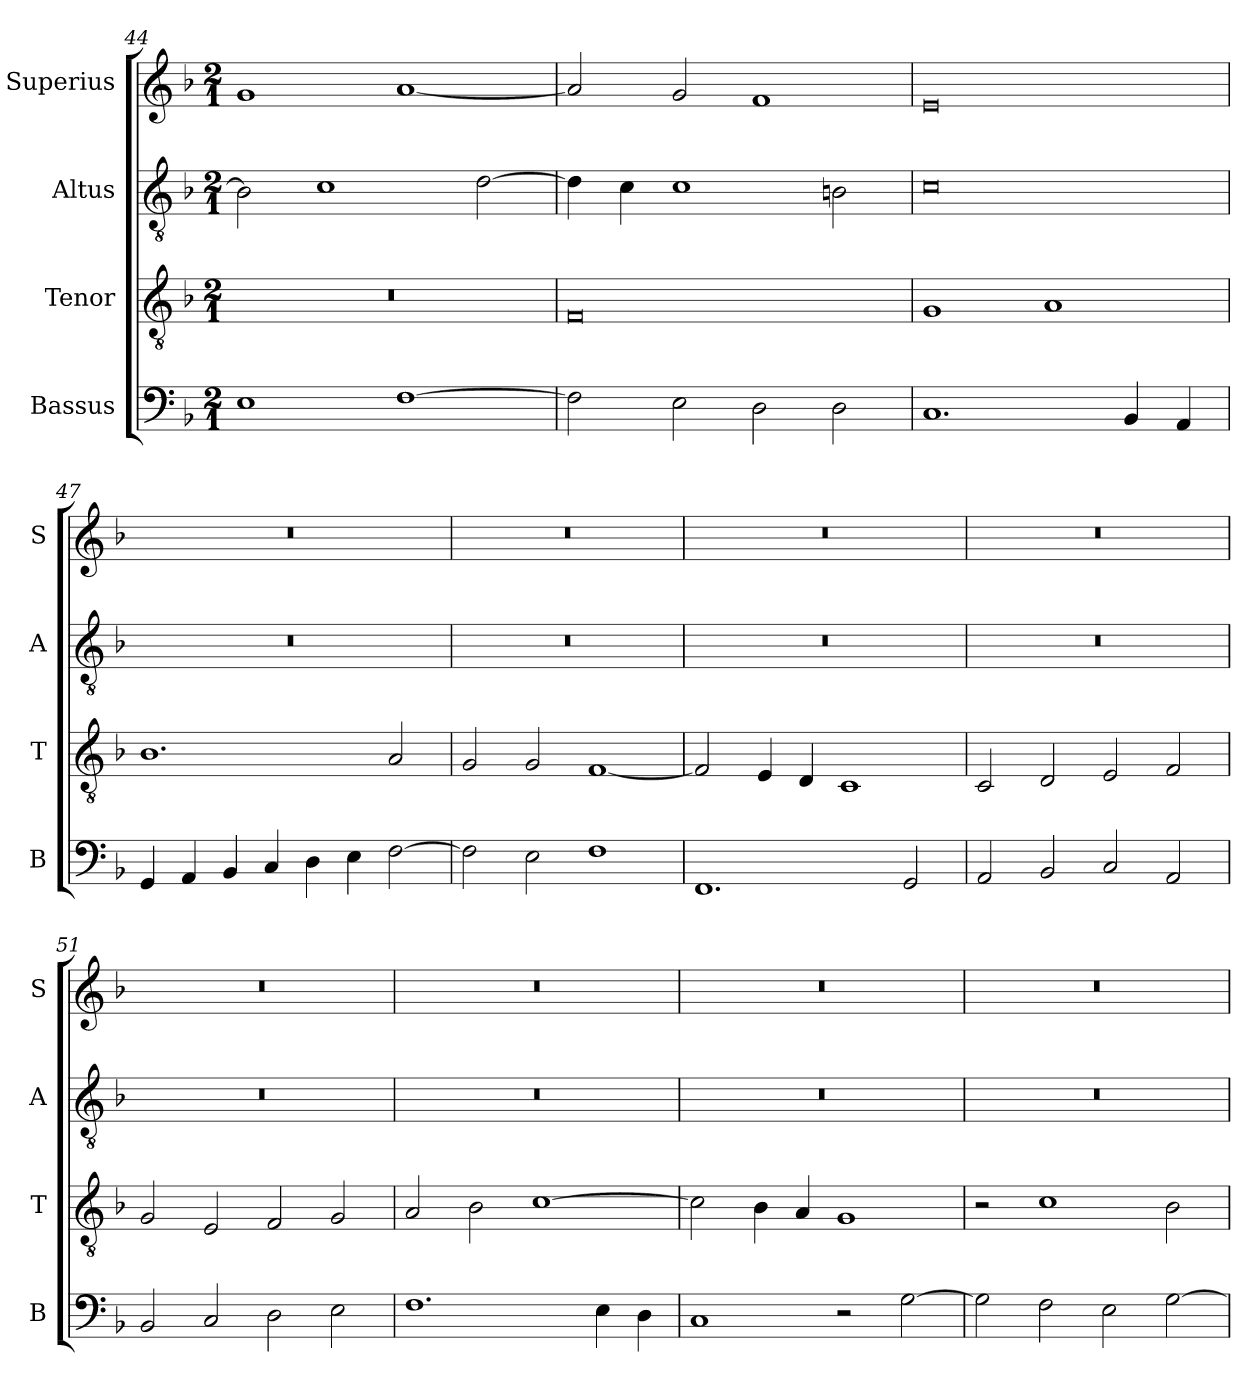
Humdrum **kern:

**kern	**kern	**kern	**kern
*part4	*part3	*part2	*part1
*staff4	*staff3	*staff2	*staff1
*I"Bassus	*I"Tenor	*I"Altus	*I"Superius
*I'B	*I'T	*I'A	*I'S
*clefF4	*clefGv2	*clefGv2	*clefG2
*k[b-]	*k[b-]	*k[b-]	*k[b-]
*F:	*F:	*F:	*F:
*M2/1	*M2/1	*M2/1	*M2/1
=44	=44	=44	=44
1E	0r	2B-]	1g
.	.	1c	.
[1F	.	.	[1a
.	.	[2d	.
=45	=45	=45	=45
2F]	0F	4d]	2a]
.	.	4c	.
2E	.	1c	2g
2D	.	.	1f
2D	.	2Bn	.
=46	=46	=46	=46
1.C	1G	0c	0e
.	1A	.	.
4BB-	.	.	.
4AA	.	.	.
=47	=47	=47	=47
4GG	1.B-	0r	0r
4AA	.	.	.
4BB-	.	.	.
4C	.	.	.
4D	.	.	.
4E	.	.	.
[2F	2A	.	.
=48	=48	=48	=48
2F]	2G	0r	0r
2E	2G	.	.
1F	[1F	.	.
=49	=49	=49	=49
1.FF	2F]	0r	0r
.	4E	.	.
.	4D	.	.
.	1C	.	.
2GG	.	.	.
=50	=50	=50	=50
2AA	2C	0r	0r
2BB-	2D	.	.
2C	2E	.	.
2AA	2F	.	.
=51	=51	=51	=51
2BB-	2G	0r	0r
2C	2E	.	.
2D	2F	.	.
2E	2G	.	.
=52	=52	=52	=52
1.F	2A	0r	0r
.	2B-	.	.
.	[1c	.	.
4E	.	.	.
4D	.	.	.
=53	=53	=53	=53
1C	2c]	0r	0r
.	4B-	.	.
.	4A	.	.
2r	1G	.	.
[2G	.	.	.
=54	=54	=54	=54
2G]	2r	0r	0r
2F	1c	.	.
2E	.	.	.
[2G	2B-	.	.
=	=	=	=
*-	*-	*-	*-
